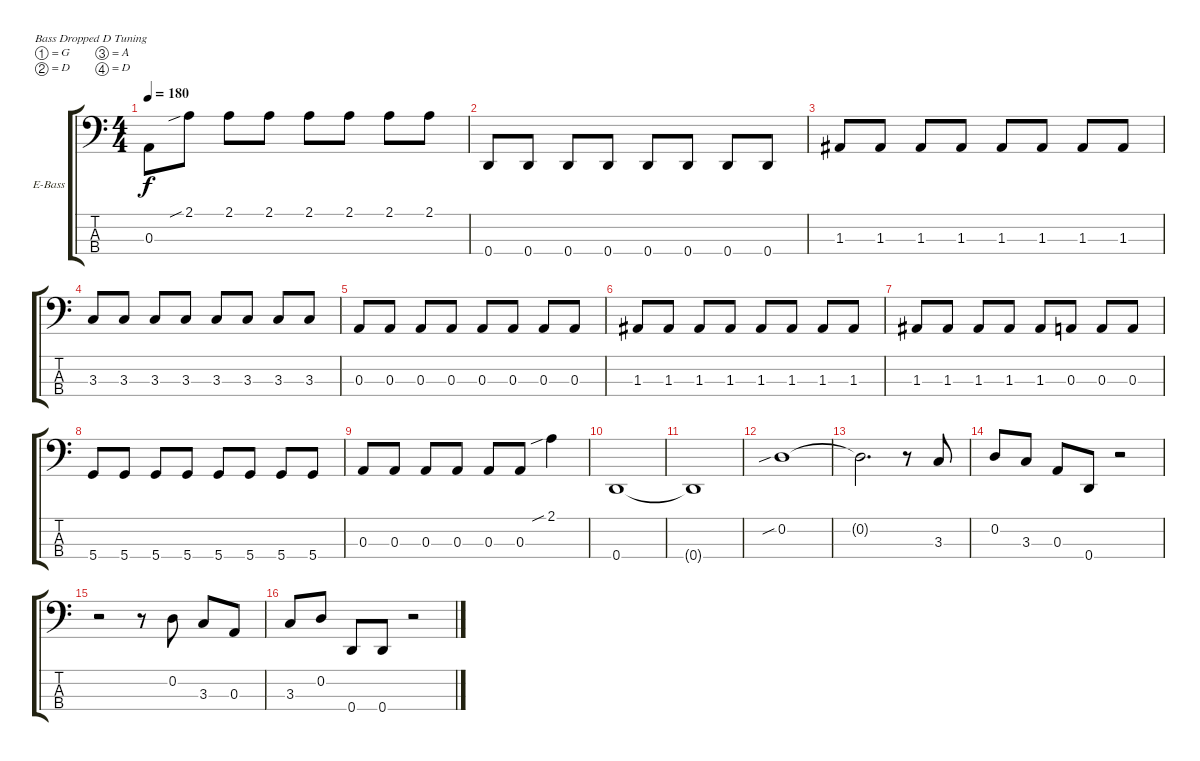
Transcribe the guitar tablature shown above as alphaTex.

\bracketExtendMode groupsimilarinstruments
\firstSystemTrackNameOrientation horizontal
\otherSystemsTrackNameOrientation horizontal
\track ("Electric Bass" "E-Bass") {instrument electricbassfinger}
\staff {score tabs}
\tuning (G2 D2 A1 D1)
\ts (4 4)
\tempo 180
\clef f4
\ks c
0.3.8{dy f} 2.1{sib}.8 2.1.8 2.1.8 2.1.8 2.1.8 2.1.8 2.1.8 |
0.4.8 0.4.8 0.4.8 0.4.8 0.4.8 0.4.8 0.4.8 0.4.8 |
1.3.8 1.3.8 1.3.8 1.3.8 1.3.8 1.3.8 1.3.8 1.3.8 |
3.3.8 3.3.8 3.3.8 3.3.8 3.3.8 3.3.8 3.3.8 3.3.8 |
0.3.8 0.3.8 0.3.8 0.3.8 0.3.8 0.3.8 0.3.8 0.3.8 |
1.3.8 1.3.8 1.3.8 1.3.8 1.3.8 1.3.8 1.3.8 1.3.8 |
1.3.8 1.3.8 1.3.8 1.3.8 1.3.8 0.3.8 0.3.8 0.3.8 |
5.4.8 5.4.8 5.4.8 5.4.8 5.4.8 5.4.8 5.4.8 5.4.8 |
0.3.8 0.3.8 0.3.8 0.3.8 0.3.8 0.3.8 2.1{sib}.4 |
0.4.1 |
0.4{t}.1 |
0.2{sib}.1 |
0.2{t}.2{d} r.8 3.3.8 |
0.2.8 3.3.8 0.3.8 0.4.8 r.2 |
r.2 r.8 0.2.8 3.3.8 0.3.8 |
3.3.8 0.2.8 0.4.8 0.4.8 r.2
